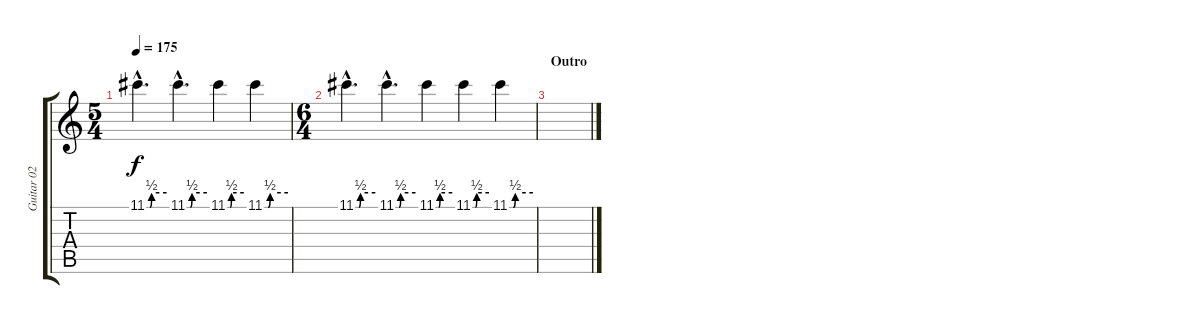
\track ("Guitar 02" "Guitar 02") {instrument distortionguitar}
\staff {score tabs}
\tuning (D4 A3 F3 C3 G2 C2) {hide}
\ts (5 4)
\tempo 175
\clef g2
\ks c
11.1{be (custom 0 0 10 0 15 2 60 2) hac}.4{d dy f} 11.1{be (custom 0 0 10 0 15 2 60 2) hac}.4{d} 11.1{be (custom 0 0 10 0 15 2 60 2)}.4 11.1{be (custom 0 0 10 0 15 2 60 2)}.4 |
\ts (6 4)
11.1{be (custom 0 0 10 0 15 2 60 2) hac}.4{d} 11.1{be (custom 0 0 10 0 15 2 60 2) hac}.4{d} 11.1{be (custom 0 0 10 0 15 2 60 2)}.4 11.1{be (custom 0 0 10 0 15 2 60 2)}.4 11.1{be (custom 0 0 10 0 15 2 60 2)}.4 |
\section ("" "Outro")
